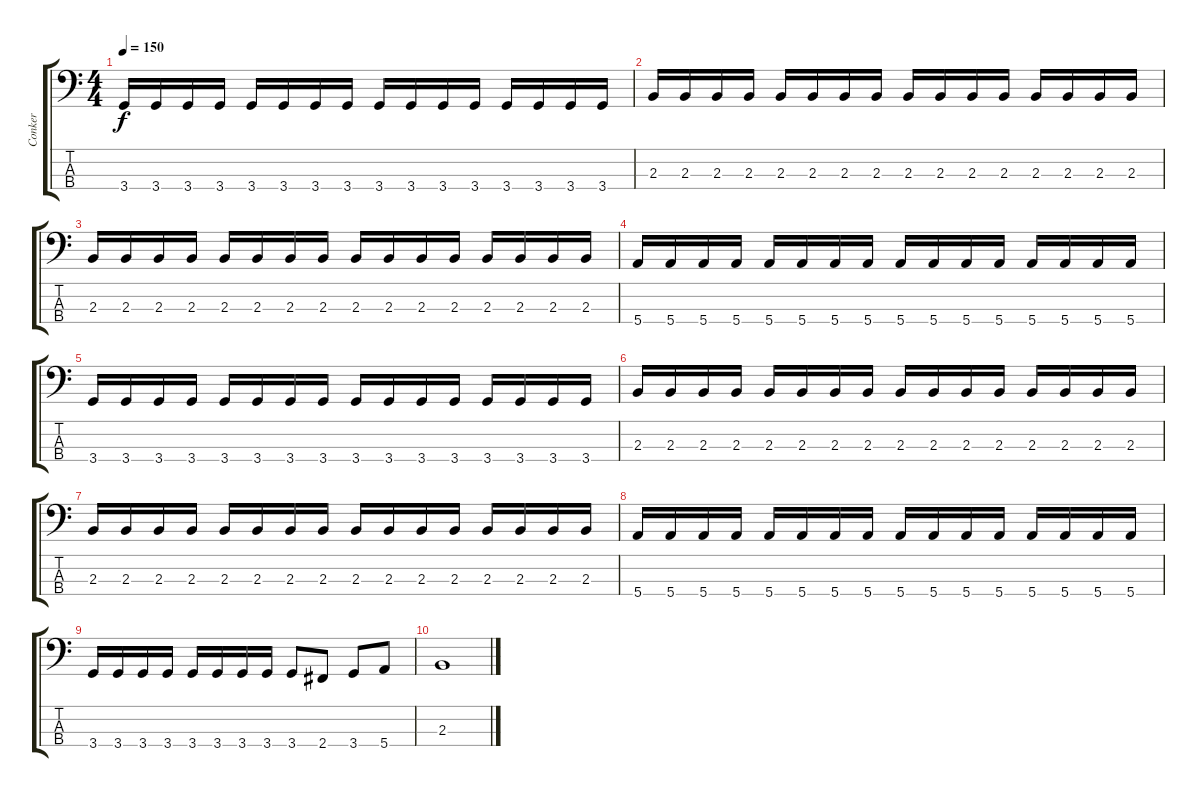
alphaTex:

\track ("Conker" "Conker") {instrument electricbassfinger}
\staff {score tabs}
\tuning (G2 D2 A1 E1) {hide}
\ts (4 4)
\tempo 150
\clef f4
\ks c
3.4.16{dy f} 3.4.16 3.4.16 3.4.16 3.4.16 3.4.16 3.4.16 3.4.16 3.4.16 3.4.16 3.4.16 3.4.16 3.4.16 3.4.16 3.4.16 3.4.16 |
2.3.16 2.3.16 2.3.16 2.3.16 2.3.16 2.3.16 2.3.16 2.3.16 2.3.16 2.3.16 2.3.16 2.3.16 2.3.16 2.3.16 2.3.16 2.3.16 |
2.3.16 2.3.16 2.3.16 2.3.16 2.3.16 2.3.16 2.3.16 2.3.16 2.3.16 2.3.16 2.3.16 2.3.16 2.3.16 2.3.16 2.3.16 2.3.16 |
5.4.16 5.4.16 5.4.16 5.4.16 5.4.16 5.4.16 5.4.16 5.4.16 5.4.16 5.4.16 5.4.16 5.4.16 5.4.16 5.4.16 5.4.16 5.4.16 |
3.4.16 3.4.16 3.4.16 3.4.16 3.4.16 3.4.16 3.4.16 3.4.16 3.4.16 3.4.16 3.4.16 3.4.16 3.4.16 3.4.16 3.4.16 3.4.16 |
2.3.16 2.3.16 2.3.16 2.3.16 2.3.16 2.3.16 2.3.16 2.3.16 2.3.16 2.3.16 2.3.16 2.3.16 2.3.16 2.3.16 2.3.16 2.3.16 |
2.3.16 2.3.16 2.3.16 2.3.16 2.3.16 2.3.16 2.3.16 2.3.16 2.3.16 2.3.16 2.3.16 2.3.16 2.3.16 2.3.16 2.3.16 2.3.16 |
5.4.16 5.4.16 5.4.16 5.4.16 5.4.16 5.4.16 5.4.16 5.4.16 5.4.16 5.4.16 5.4.16 5.4.16 5.4.16 5.4.16 5.4.16 5.4.16 |
3.4.16 3.4.16 3.4.16 3.4.16 3.4.16 3.4.16 3.4.16 3.4.16 3.4.8 2.4.8 3.4.8 5.4.8 |
2.3.1
